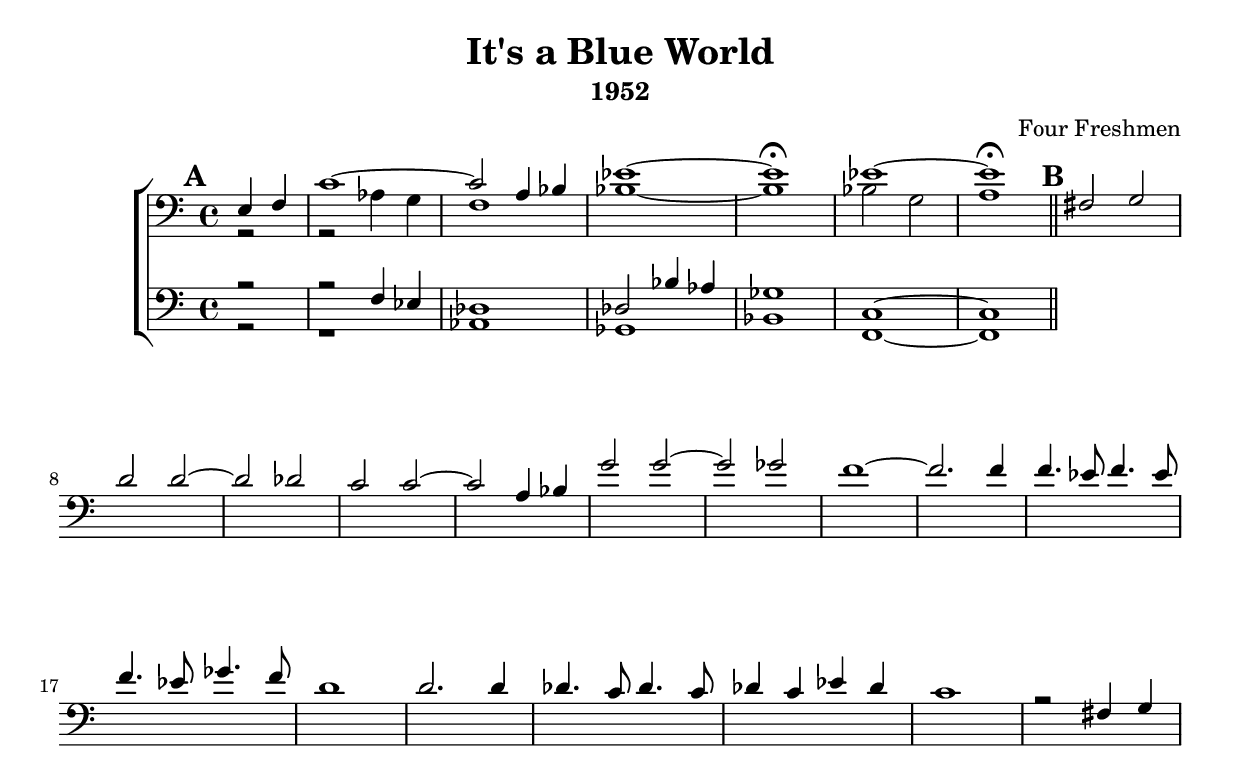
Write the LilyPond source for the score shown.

\version "2.18.2"

\header {
  title = "It's a Blue World"
  subtitle = "1952"
  composer = "Four Freshmen"
}


  \paper {
  top-system-spacing #'basic-distance = #10
  score-system-spacing #'basic-distance = #20
  system-system-spacing #'basic-distance = #20
  last-bottom-spacing #'basic-distance = #10
}

\include "deutsch.ly"

global = {
  \key c \major
  \time 4/4
}

sopMusic = \relative c {
  %uvod
  \mark \default
  \partial 2
  e4 f |
  c'1 ~ |
  c2 a4 b |
  es1 ~ |
  es1\fermata |
  es1 ~ |
  es1\fermata | \bar "||"

  %kitica
  \mark \default
  fis,2 g |
  d'2d ~ |
  d des |
  c c ~ |
  c2 a4 b |
  g'2 g ~ |
  g2 ges |
  f1 ~ |
  f2. f4 |
  f4. es8 f4. es8 |
  f4. es8 ges4. f8 |
  d1 |
  d2. d4 |
  des4. c8 des4. c8 |
  des4 c es des |
  c1 |
  
  %kitica 2
  r2 fis,4 g |
  
}
sopWords = \lyricmode {
  hi hi hi hi
}

altoMusic = \relative c {
  r2 |
  r2 as'4 g |
  f1 |
  b1 ~ |
  b1 |
  b2 g |
  a1 |
  
  %kitica 1
  
}
altoWords = \lyricmode {
  %ha ha ha ha
}

tenorMusic = \relative c {
  r2 |
  r2 f4 es |
  des1 |
  des2 b'4 as |
  ges1 |
  c,1 ~ |
  c1 |
  
  %kitica 1
}
tenorWords = \lyricmode {
  %hu hu hu hu
}

bassMusic = \relative c {
  r2 |
  r1 |
  as1 |
  ges1 |
  b1 |
  f1 ~ |
  f1 |
  
  %kitica 1
}
bassWords = \lyricmode {
  %ho ho ho ho
}

\score {
  \new ChoirStaff <<
    \new Lyrics = "sopranos" \with {
      % this is needed for lyrics above a staff
      \override VerticalAxisGroup #'staff-affinity = #DOWN
    }
    \new Staff = "women" <<
      \clef bass
      \new Voice = "sopranos" {
        \voiceOne
        << \global \sopMusic >>
      }
      \new Voice = "altos" {
        \voiceTwo
        << \global \altoMusic >>
      }
    >>
    \new Lyrics = "altos"
    \new Lyrics = "tenors" \with {
      % this is needed for lyrics above a staff
      \override VerticalAxisGroup #'staff-affinity = #DOWN
    }
    \new Staff = "men" <<
      \clef bass
      \new Voice = "tenors" {
        \voiceOne
        << \global \tenorMusic >>
      }
      \new Voice = "basses" {
        \voiceTwo << \global \bassMusic >>
      }
    >>
    \new Lyrics = "basses"
    %\context Lyrics = "sopranos" \lyricsto "sopranos" \sopWords
    \context Lyrics = "altos" \lyricsto "altos" \altoWords
    %\context Lyrics = "tenors" \lyricsto "tenors" \tenorWords
    %\context Lyrics = "basses" \lyricsto "basses" \bassWords
  >>
}